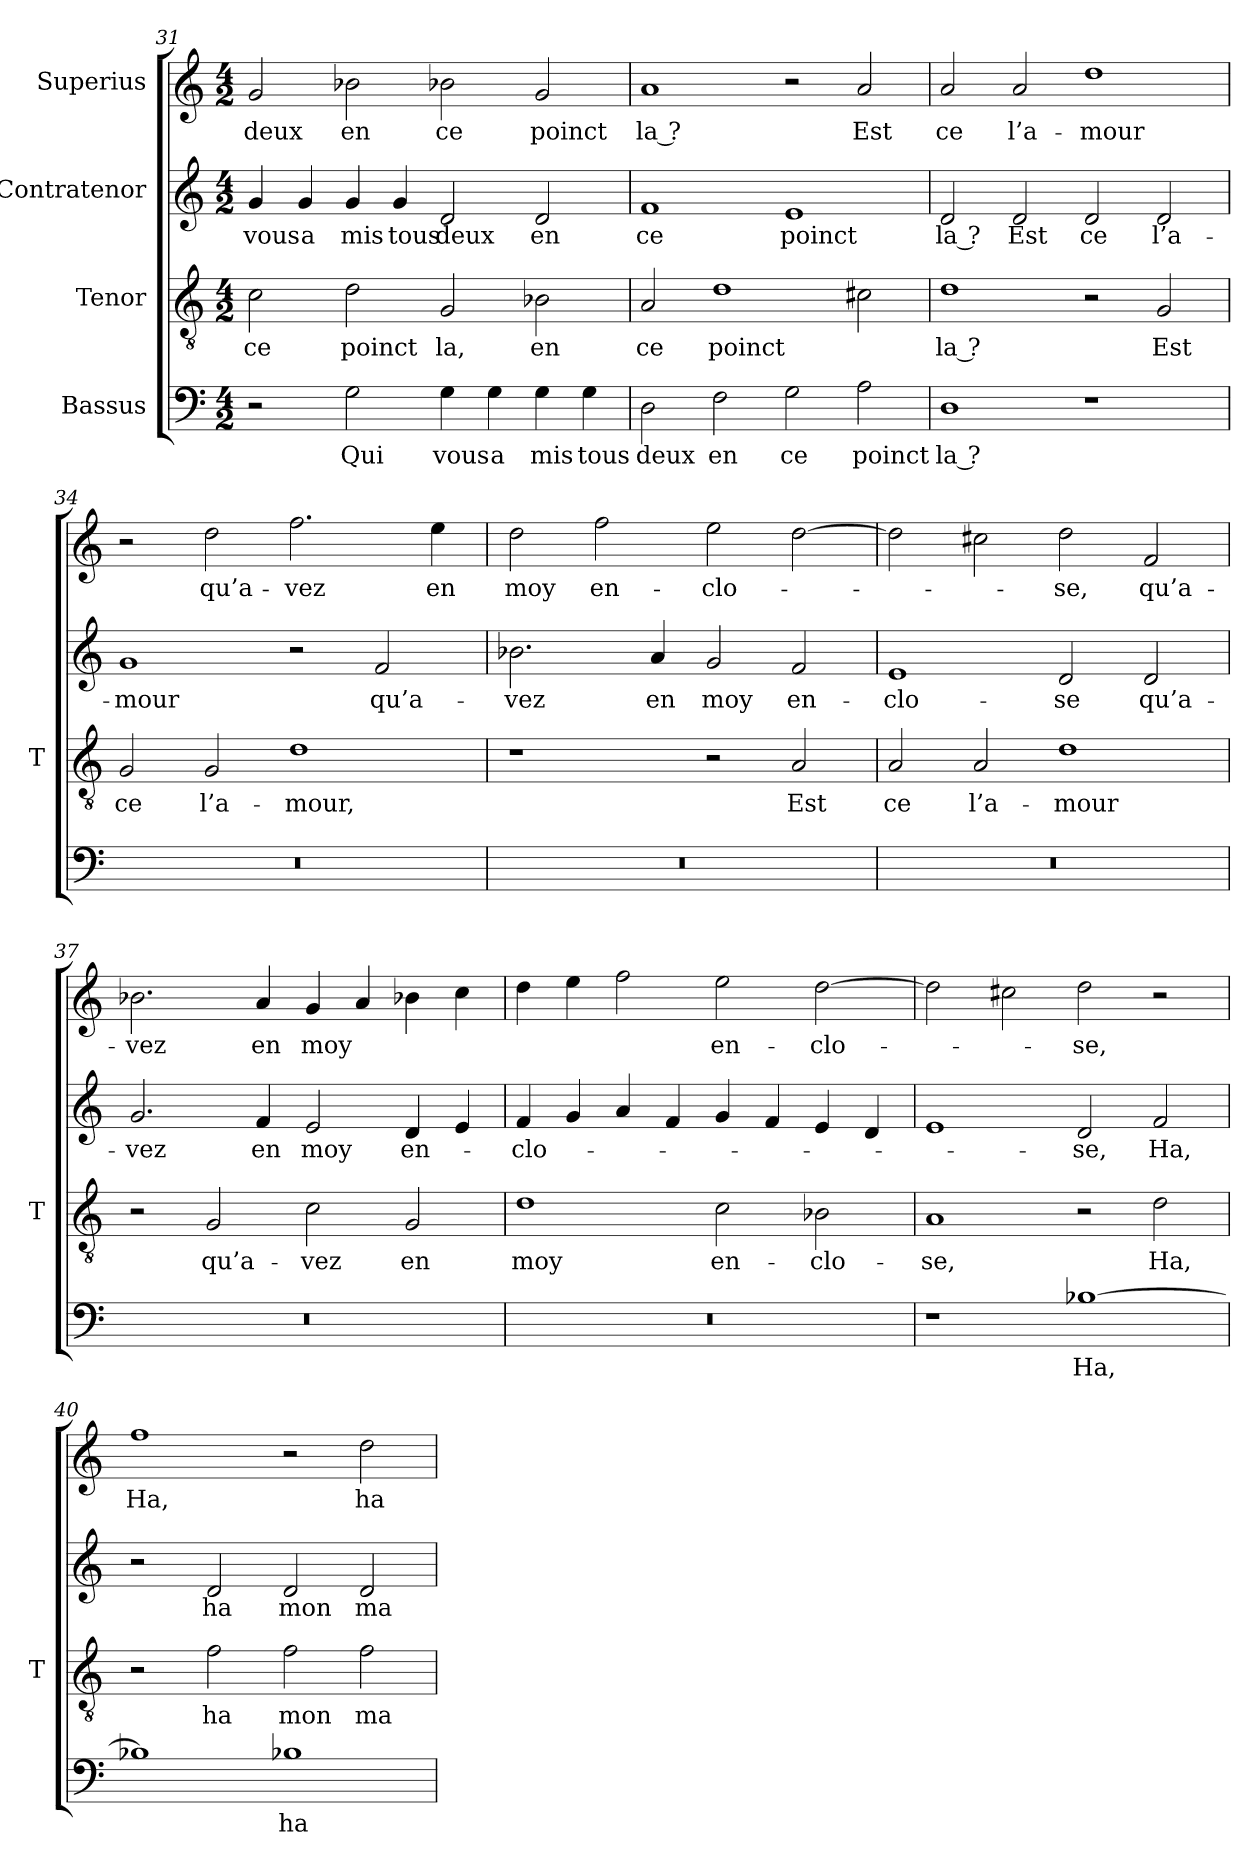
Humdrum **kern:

**kern	**text	**kern	**text	**kern	**text	**kern	**text
*part4	*part4	*part3	*part3	*part2	*part2	*part1	*part1
*staff4	*staff4	*staff3	*staff3	*staff2	*staff2	*staff1	*staff1
*I"Bassus	*	*I"Tenor	*	*I"Contratenor	*	*I"Superius	*
*	*	*I'T	*	*	*	*	*
*clefF4	*	*clefGv2	*	*clefG2	*	*clefG2	*
*k[]	*	*k[]	*	*k[]	*	*k[]	*
*M4/2	*	*M4/2	*	*M4/2	*	*M4/2	*
=31	=31	=31	=31	=31	=31	=31	=31
2r	.	2c	-ce	4g	-vous	2g	-deux
.	.	.	.	4g	-a	.	.
2G	-Qui	2d	-poinct	4g	-mis	2b-X	-en
.	.	.	.	4g	-tous	.	.
4G	-vous	2G	-la,	2d	-deux	2b-X	-ce
4G	-a	.	.	.	.	.	.
4G	-mis	2B-X	-en	2d	-en	2g	-poinct
4G	-tous	.	.	.	.	.	.
=32	=32	=32	=32	=32	=32	=32	=32
2D	-deux	2A	-ce	1f	-ce	1a	-la ?
2F	-en	1d	-poinct	.	.	.	.
2G	-ce	.	.	1e	-poinct	2r	.
2A	-poinct	2c#X	.	.	.	2a	-Est
=33	=33	=33	=33	=33	=33	=33	=33
1D	-la ?	1d	-la ?	2d	-la ?	2a	-ce
.	.	.	.	2d	-Est	2a	l’a-
1r	.	2r	.	2d	-ce	1dd	-mour
.	.	2G	-Est	2d	l’a-	.	.
=34	=34	=34	=34	=34	=34	=34	=34
0r	.	2G	-ce	1g	-mour	2r	.
.	.	2G	l’a-	.	.	2dd	qu’a-
.	.	1d	-mour,	2r	.	2.ff	-vez
.	.	.	.	2f	qu’a-	.	.
.	.	.	.	.	.	4ee	-en
=35	=35	=35	=35	=35	=35	=35	=35
0r	.	1r	.	2.b-X	-vez	2dd	-moy
.	.	.	.	.	.	2ff	en-
.	.	.	.	4a	-en	.	.
.	.	2r	.	2g	-moy	2ee	clo-
.	.	2A	-Est	2f	en-	[2dd	.
=36	=36	=36	=36	=36	=36	=36	=36
0r	.	2A	-ce	1e	clo-	2dd]	.
.	.	2A	l’a-	.	.	2cc#X	.
.	.	1d	-mour	2d	-se	2dd	-se,
.	.	.	.	2d	qu’a-	2f	qu’a-
=37	=37	=37	=37	=37	=37	=37	=37
0r	.	2r	.	2.g	-vez	2.b-X	-vez
.	.	2G	qu’a-	.	.	.	.
.	.	.	.	4f	-en	4a	-en
.	.	2c	-vez	2e	-moy	4g	-moy
.	.	.	.	.	.	4a	.
.	.	2G	-en	4d	en-	4b-X	.
.	.	.	.	4e	.	4cc	.
=38	=38	=38	=38	=38	=38	=38	=38
0r	.	1d	-moy	4f	clo-	4dd	.
.	.	.	.	4g	.	4ee	.
.	.	.	.	4a	.	2ff	.
.	.	.	.	4f	.	.	.
.	.	2c	en-	4g	.	2ee	en-
.	.	.	.	4f	.	.	.
.	.	2B-X	clo-	4e	.	[2dd	clo-
.	.	.	.	4d	.	.	.
=39	=39	=39	=39	=39	=39	=39	=39
1r	.	1A	-se,	1e	.	2dd]	.
.	.	.	.	.	.	2cc#X	.
[1B-X	-Ha,	2r	.	2d	-se,	2dd	-se,
.	.	2d	-Ha,	2f	-Ha,	2r	.
=40	=40	=40	=40	=40	=40	=40	=40
1B-X]	.	2r	.	2r	.	1ff	-Ha,
.	.	2f	-ha	2d	-ha	.	.
1B-X	-ha	2f	-mon	2d	-mon	2r	.
.	.	2f	ma-	2d	ma-	2dd	-ha
=	=	=	=	=	=	=	=
*-	*-	*-	*-	*-	*-	*-	*-
